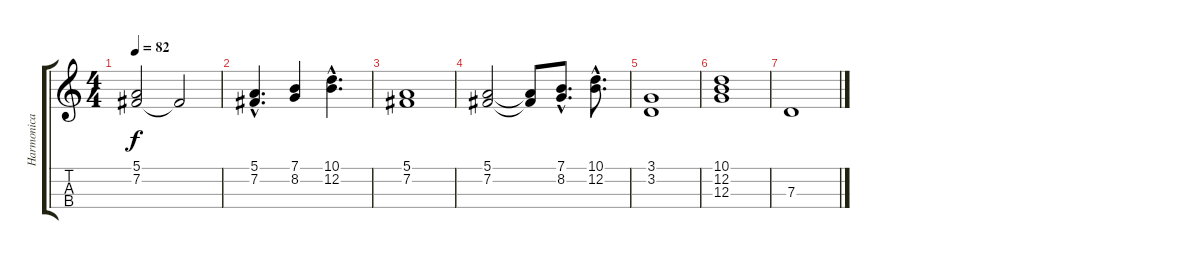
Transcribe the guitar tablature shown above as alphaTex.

\track ("Harmonica (G Scale)" "Harmonica ") {instrument harmonica}
\staff {score tabs}
\tuning (E4 B3 G3 D3) {hide}
\ts (4 4)
\tempo 82
\clef g2
\ks c
(5.1 7.2).2{dy f} 7.2{t}.2 |
(5.1{hac} 7.2{hac}).4{d} (7.1 8.2).4 (10.1{hac} 12.2{hac}).4{d} |
(5.1 7.2).1 |
(5.1 7.2).2 (5.1{t} 7.2{t}).8 (7.1{hac} 8.2{hac}).8{d} (10.1{hac} 12.2{hac}).8{d} |
(3.1 3.2).1 |
(10.1 12.2 12.3).1 |
7.3.1
